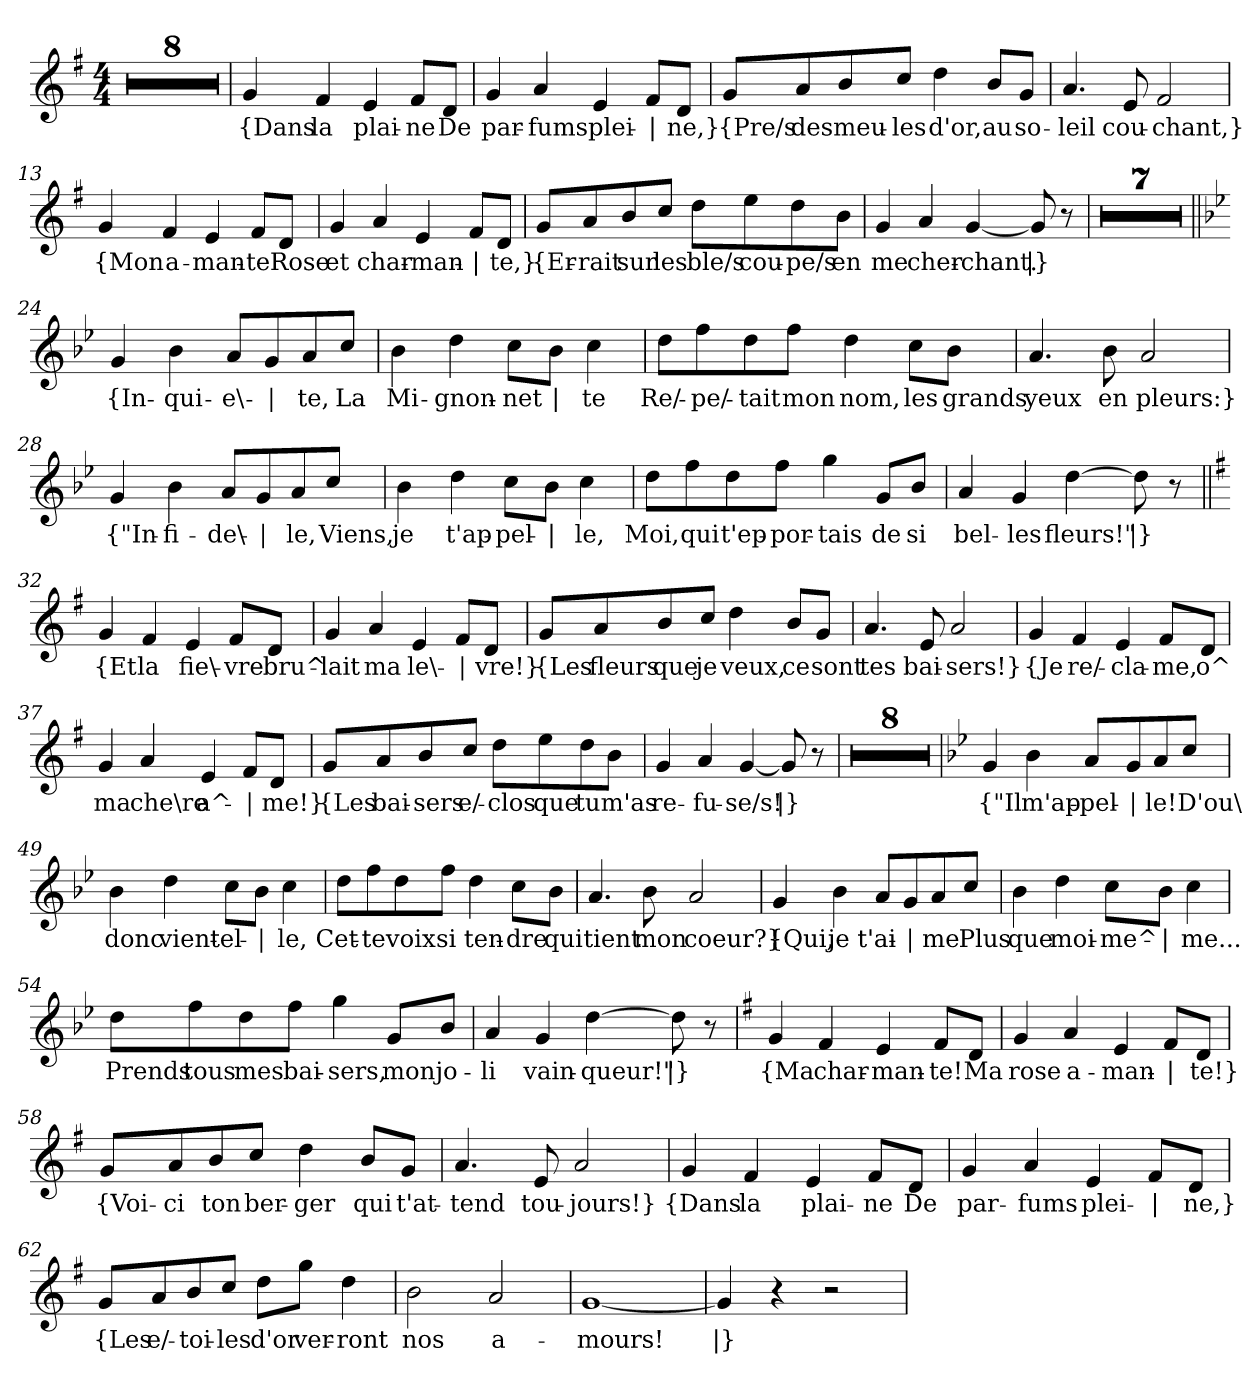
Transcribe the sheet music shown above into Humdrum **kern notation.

**kern	**text
*part1	*part1
*staff1	*staff1
*clefG2	*
*k[f#]	*
*M4/4	*
=1	=1
1r	.
=2	=2
1r	.
=3	=3
1r	.
=4	=4
1r	.
=5	=5
1r	.
=6	=6
1r	.
=7	=7
1r	.
=8	=8
1r	.
=9	=9
!	!LO:LY:b
4g/	{Dans
!	!LO:LY:b
4f#/	la
!	!LO:LY:b
4e/	plai-
!	!LO:LY:b
8f#/L	-ne
!	!LO:LY:b
8d/J	De
=10	=10
!	!LO:LY:b
4g/	par-
!	!LO:LY:b
4a/	-fums
!	!LO:LY:b
4e/	plei-
!	!LO:LY:b
8f#/L	|
!	!LO:LY:b
8d/J	-ne,}
!!LO:LB:g=z
=11	=11
!	!LO:LY:b
8g/L	{Pre/s
!	!LO:LY:b
8a/	des
!	!LO:LY:b
8b/	meu-
!	!LO:LY:b
8cc/J	-les
!	!LO:LY:b
4dd\	d'or,
!	!LO:LY:b
8b/L	au
!	!LO:LY:b
8g/J	so-
=12	=12
!	!LO:LY:b
4.a/	-leil
!	!LO:LY:b
8e/	cou-
!	!LO:LY:b
2f#/	-chant,}
=13	=13
!	!LO:LY:b
4g/	{Mon
!	!LO:LY:b
4f#/	a-
!	!LO:LY:b
4e/	-man-
!	!LO:LY:b
8f#/L	-te
!	!LO:LY:b
8d/J	Rose
=14	=14
!	!LO:LY:b
4g/	et
!	!LO:LY:b
4a/	char-
!	!LO:LY:b
4e/	-man-
!	!LO:LY:b
8f#/L	|
!	!LO:LY:b
8d/J	-te,}
!!LO:LB:g=z
=15	=15
!	!LO:LY:b
8g/L	{Er-
!	!LO:LY:b
8a/	-rait
!	!LO:LY:b
8b/	sur
!	!LO:LY:b
8cc/J	les
!	!LO:LY:b
8dd\L	ble/s
!	!LO:LY:b
8ee\	cou-
!	!LO:LY:b
8dd\	-pe/s
!	!LO:LY:b
8b\J	en
=16	=16
!	!LO:LY:b
4g/	me
!	!LO:LY:b
4a/	cher-
!	!LO:LY:b
[4g/	-chant.
!	!LO:LY:b
8g/]	|}
8r	.
=17	=17
1r	.
=18	=18
1r	.
=19	=19
1r	.
=20	=20
1r	.
=21	=21
1r	.
=22	=22
1r	.
=23	=23
1r	.
!!LO:LB:g=z
=24||	=24||
*k[b-e-]	*
!	!LO:LY:b
4g/	{In-
!	!LO:LY:b
4b-\	-qui-
!	!LO:LY:b
8a/L	-e\-
!	!LO:LY:b
8g/	|
!	!LO:LY:b
8a/	-te,
!	!LO:LY:b
8cc/J	La
=25	=25
!	!LO:LY:b
4b-\	Mi-
!	!LO:LY:b
4dd\	-gnon-
!	!LO:LY:b
8cc\L	-net
!	!LO:LY:b
8b-\J	|
!	!LO:LY:b
4cc\	-te
=26	=26
!	!LO:LY:b
8dd\L	Re/-
!	!LO:LY:b
8ff\	-pe/-
!	!LO:LY:b
8dd\	-tait
!	!LO:LY:b
8ff\J	mon
!	!LO:LY:b
4dd\	nom,
!	!LO:LY:b
8cc\L	les
!	!LO:LY:b
8b-\J	grands
=27	=27
!	!LO:LY:b
4.a/	yeux
!	!LO:LY:b
8b-\	en
!	!LO:LY:b
2a/	pleurs:}
!!LO:LB:g=z
=28	=28
!	!LO:LY:b
4g/	{"In-
!	!LO:LY:b
4b-\	-fi-
!	!LO:LY:b
8a/L	-de\-
!	!LO:LY:b
8g/	|
!	!LO:LY:b
8a/	-le,
!	!LO:LY:b
8cc/J	Viens,
=29	=29
!	!LO:LY:b
4b-\	je
!	!LO:LY:b
4dd\	t'ap-
!	!LO:LY:b
8cc\L	-pel-
!	!LO:LY:b
8b-\J	|
!	!LO:LY:b
4cc\	-le,
=30	=30
!	!LO:LY:b
8dd\L	Moi,
!	!LO:LY:b
8ff\	qui
!	!LO:LY:b
8dd\	t'ep-
!	!LO:LY:b
8ff\J	-por-
!	!LO:LY:b
4gg\	-tais
!	!LO:LY:b
8g/L	de
!	!LO:LY:b
8b-/J	si
=31	=31
!	!LO:LY:b
4a/	bel-
!	!LO:LY:b
4g/	-les
!	!LO:LY:b
[4dd\	fleurs!"
!	!LO:LY:b
8dd\]	|}
8r	.
!!LO:LB:g=z
=32||	=32||
*k[f#]	*
!	!LO:LY:b
4g/	{Et
!	!LO:LY:b
4f#/	la
!	!LO:LY:b
4e/	fie\-
!	!LO:LY:b
8f#/L	-vre
!	!LO:LY:b
8d/J	bru^-
=33	=33
!	!LO:LY:b
4g/	-lait
!	!LO:LY:b
4a/	ma
!	!LO:LY:b
4e/	le\-
!	!LO:LY:b
8f#/L	|
!	!LO:LY:b
8d/J	-vre!}
=34	=34
!	!LO:LY:b
8g/L	{Les
!	!LO:LY:b
8a/	fleurs
!	!LO:LY:b
8b/	que
!	!LO:LY:b
8cc/J	je
!	!LO:LY:b
4dd\	veux,
!	!LO:LY:b
8b/L	ce
!	!LO:LY:b
8g/J	sont
=35	=35
!	!LO:LY:b
4.a/	tes
!	!LO:LY:b
8e/	bai-
!	!LO:LY:b
2a/	-sers!}
!!LO:LB:g=z
=36	=36
!	!LO:LY:b
4g/	{Je
!	!LO:LY:b
4f#/	re/-
!	!LO:LY:b
4e/	-cla-
!	!LO:LY:b
8f#/L	-me,
!	!LO:LY:b
8d/J	o^
=37	=37
!	!LO:LY:b
4g/	ma
!	!LO:LY:b
4a/	che\re
!	!LO:LY:b
4e/	a^-
!	!LO:LY:b
8f#/L	|
!	!LO:LY:b
8d/J	-me!}
=38	=38
!	!LO:LY:b
8g/L	{Les
!	!LO:LY:b
8a/	bai-
!	!LO:LY:b
8b/	-sers
!	!LO:LY:b
8cc/J	e/-
!	!LO:LY:b
8dd\L	-clos
!	!LO:LY:b
8ee\	que
!	!LO:LY:b
8dd\	tu
!	!LO:LY:b
8b\J	m'as
=39	=39
!	!LO:LY:b
4g/	re-
!	!LO:LY:b
4a/	-fu-
!	!LO:LY:b
[4g/	-se/s!
!	!LO:LY:b
8g/]	|}
8r	.
!!LO:LB:g=z
=40	=40
1r	.
=41	=41
1r	.
=42	=42
1r	.
=43	=43
1r	.
=44	=44
1r	.
=45	=45
1r	.
=46	=46
1r	.
=47	=47
1r	.
=48	=48
*k[b-e-]	*
!	!LO:LY:b
4g/	{"Il
!	!LO:LY:b
4b-\	m'ap-
!	!LO:LY:b
8a/L	-pel-
!	!LO:LY:b
8g/	|
!	!LO:LY:b
8a/	-le!
!	!LO:LY:b
8cc/J	D'ou\
=49	=49
!	!LO:LY:b
4b-\	donc
!	!LO:LY:b
4dd\	vient-
!	!LO:LY:b
8cc\L	-el-
!	!LO:LY:b
8b-\J	|
!	!LO:LY:b
4cc\	-le,
!!LO:LB:g=z
=50	=50
!	!LO:LY:b
8dd\L	Cet-
!	!LO:LY:b
8ff\	-te
!	!LO:LY:b
8dd\	voix
!	!LO:LY:b
8ff\J	si
!	!LO:LY:b
4dd\	ten-
!	!LO:LY:b
8cc\L	-dre
!	!LO:LY:b
8b-\J	qui
=51	=51
!	!LO:LY:b
4.a/	tient
!	!LO:LY:b
8b-\	mon
!	!LO:LY:b
2a/	coeur?}
=52	=52
!	!LO:LY:b
4g/	{Qui,
!	!LO:LY:b
4b-\	je
!	!LO:LY:b
8a/L	t'ai-
!	!LO:LY:b
8g/	|
!	!LO:LY:b
8a/	-me
!	!LO:LY:b
8cc/J	Plus
=53	=53
!	!LO:LY:b
4b-\	que
!	!LO:LY:b
4dd\	moi-
!	!LO:LY:b
8cc\L	-me^-
!	!LO:LY:b
8b-\J	|
!	!LO:LY:b
4cc\	-me...
!!LO:LB:g=z
=54	=54
!	!LO:LY:b
8dd\L	Prends
!	!LO:LY:b
8ff\	tous
!	!LO:LY:b
8dd\	mes
!	!LO:LY:b
8ff\J	bai-
!	!LO:LY:b
4gg\	-sers,
!	!LO:LY:b
8g/L	mon
!	!LO:LY:b
8b-/J	jo-
=55	=55
!	!LO:LY:b
4a/	-li
!	!LO:LY:b
4g/	vain-
!	!LO:LY:b
[4dd\	-queur!"
!	!LO:LY:b
8dd\]	|}
8r	.
=56	=56
*k[f#]	*
!	!LO:LY:b
4g/	{Ma
!	!LO:LY:b
4f#/	char-
!	!LO:LY:b
4e/	-man-
!	!LO:LY:b
8f#/L	-te!
!	!LO:LY:b
8d/J	Ma
!!LO:PB:g=z
=57	=57
!	!LO:LY:b
4g/	rose
!	!LO:LY:b
4a/	a-
!	!LO:LY:b
4e/	-man-
!	!LO:LY:b
8f#/L	|
!	!LO:LY:b
8d/J	-te!}
=58	=58
!	!LO:LY:b
8g/L	{Voi-
!	!LO:LY:b
8a/	-ci
!	!LO:LY:b
8b/	ton
!	!LO:LY:b
8cc/J	ber-
!	!LO:LY:b
4dd\	-ger
!	!LO:LY:b
8b/L	qui
!	!LO:LY:b
8g/J	t'at-
=59	=59
!	!LO:LY:b
4.a/	-tend
!	!LO:LY:b
8e/	tou-
!	!LO:LY:b
2a/	-jours!}
=60	=60
!	!LO:LY:b
4g/	{Dans
!	!LO:LY:b
4f#/	la
!	!LO:LY:b
4e/	plai-
!	!LO:LY:b
8f#/L	-ne
!	!LO:LY:b
8d/J	De
!!LO:LB:g=z
=61	=61
!	!LO:LY:b
4g/	par-
!	!LO:LY:b
4a/	-fums
!	!LO:LY:b
4e/	plei-
!	!LO:LY:b
8f#/L	|
!	!LO:LY:b
8d/J	-ne,}
=62	=62
!	!LO:LY:b
8g/L	{Les
!	!LO:LY:b
8a/	e/-
!	!LO:LY:b
8b/	-toi-
!	!LO:LY:b
8cc/J	-les
!	!LO:LY:b
8dd\L	d'or
!	!LO:LY:b
8gg\J	ver-
!	!LO:LY:b
4dd\	-ront
=63	=63
!	!LO:LY:b
2b\	nos
!	!LO:LY:b
2a/	a-
=64	=64
!	!LO:LY:b
[1g	-mours!
=65	=65
!	!LO:LY:b
4g/]	|}
4r	.
2r	.
=	=
*-	*-
